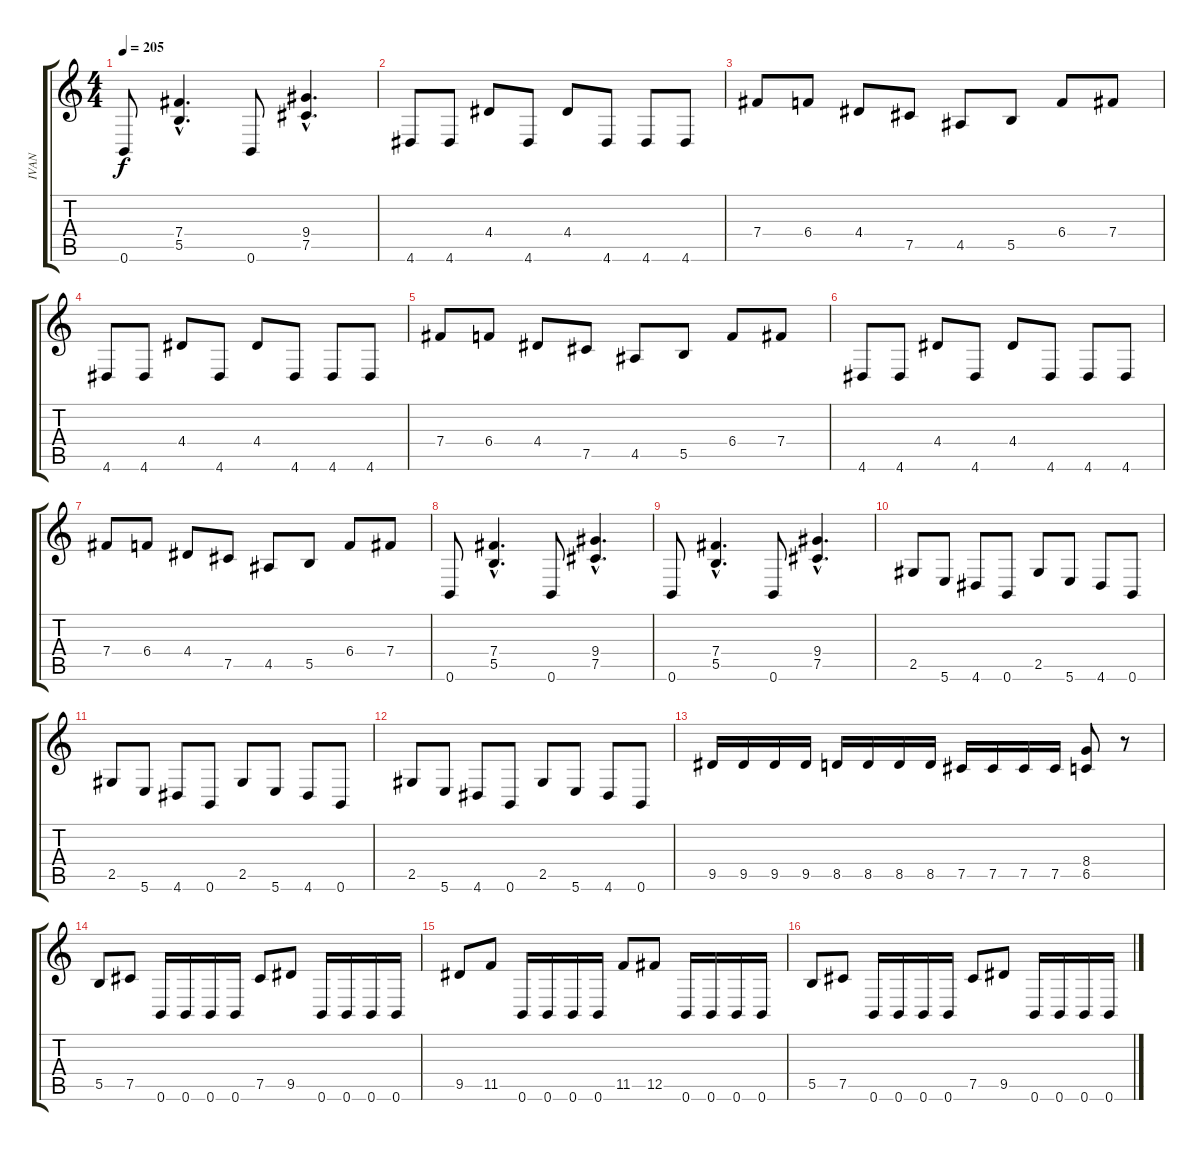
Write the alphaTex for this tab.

\track ("IVAN" "IVAN") {instrument distortionguitar}
\staff {score tabs}
\tuning (Db4 Ab3 E3 B2 Gb2 B1) {hide}
\ts (4 4)
\tempo 205
\clef g2
\ks c
0.6.8{dy f} (7.4{hac} 5.5{hac}).4{d} 0.6.8 (9.4{hac} 7.5{hac}).4{d} |
4.6.8 4.6.8 4.4.8 4.6.8 4.4.8 4.6.8 4.6.8 4.6.8 |
7.4.8 6.4.8 4.4.8 7.5.8 4.5.8 5.5.8 6.4.8 7.4.8 |
4.6.8 4.6.8 4.4.8 4.6.8 4.4.8 4.6.8 4.6.8 4.6.8 |
7.4.8 6.4.8 4.4.8 7.5.8 4.5.8 5.5.8 6.4.8 7.4.8 |
4.6.8 4.6.8 4.4.8 4.6.8 4.4.8 4.6.8 4.6.8 4.6.8 |
7.4.8 6.4.8 4.4.8 7.5.8 4.5.8 5.5.8 6.4.8 7.4.8 |
0.6.8 (7.4{hac} 5.5{hac}).4{d} 0.6.8 (9.4{hac} 7.5{hac}).4{d} |
0.6.8 (7.4{hac} 5.5{hac}).4{d} 0.6.8 (9.4{hac} 7.5{hac}).4{d} |
2.5.8 5.6.8 4.6.8 0.6.8 2.5.8 5.6.8 4.6.8 0.6.8 |
2.5.8 5.6.8 4.6.8 0.6.8 2.5.8 5.6.8 4.6.8 0.6.8 |
2.5.8 5.6.8 4.6.8 0.6.8 2.5.8 5.6.8 4.6.8 0.6.8 |
9.5.16 9.5.16 9.5.16 9.5.16 8.5.16 8.5.16 8.5.16 8.5.16 7.5.16 7.5.16 7.5.16 7.5.16 (8.4 6.5).8 r.8 |
5.5.8 7.5.8 0.6.16 0.6.16 0.6.16 0.6.16 7.5.8 9.5.8 0.6.16 0.6.16 0.6.16 0.6.16 |
9.5.8 11.5.8 0.6.16 0.6.16 0.6.16 0.6.16 11.5.8 12.5.8 0.6.16 0.6.16 0.6.16 0.6.16 |
5.5.8 7.5.8 0.6.16 0.6.16 0.6.16 0.6.16 7.5.8 9.5.8 0.6.16 0.6.16 0.6.16 0.6.16
